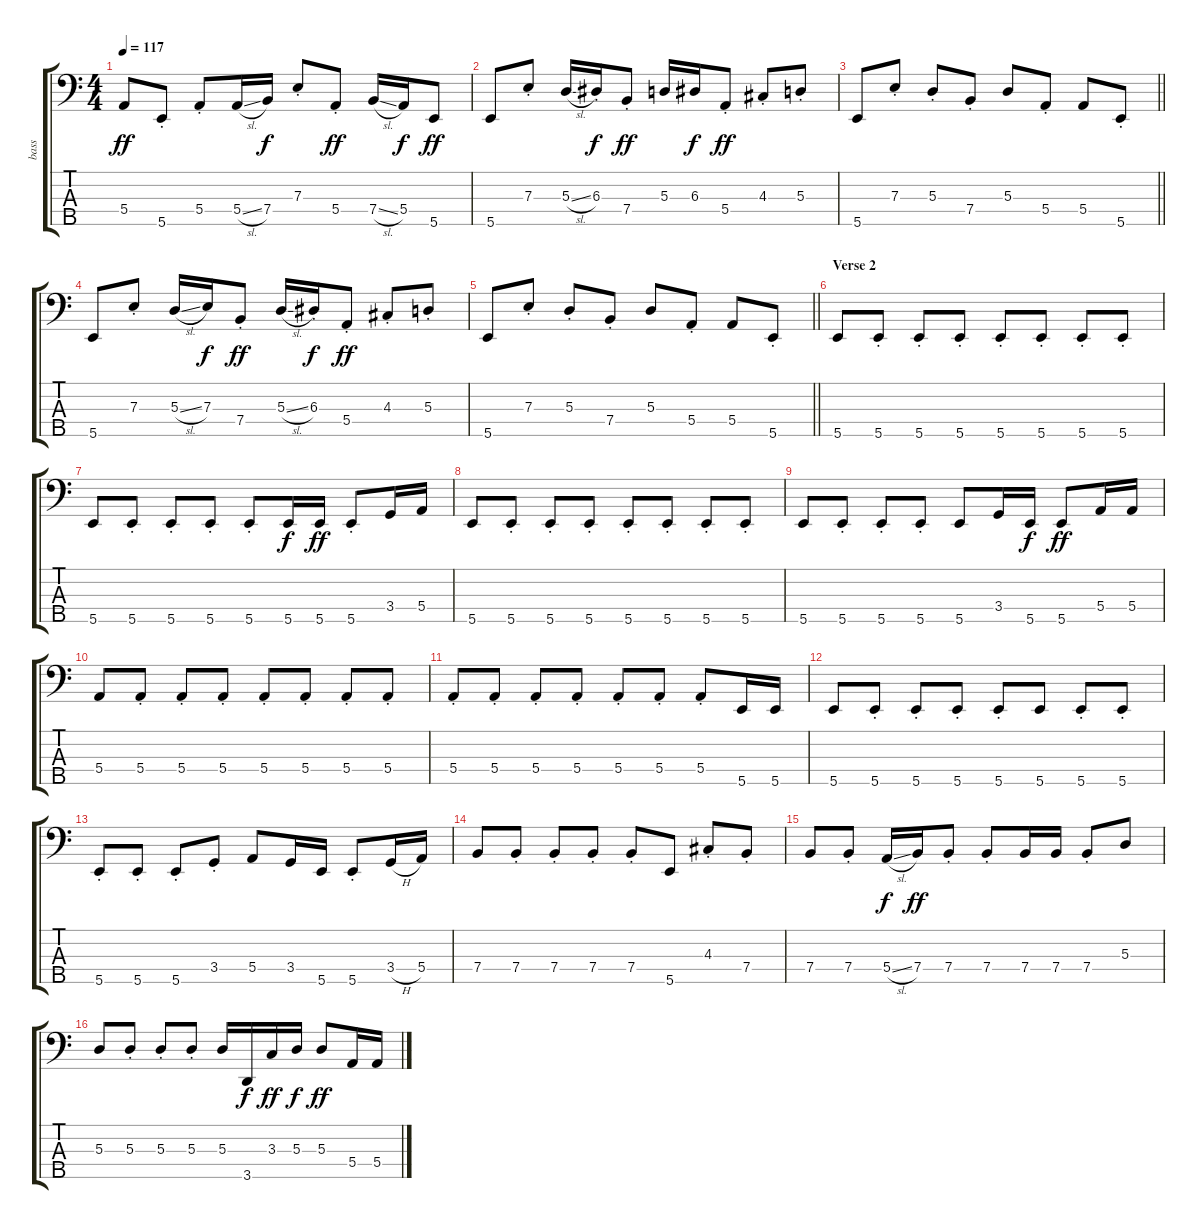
\track ("bass" "bass") {instrument synthbass1}
\staff {score tabs}
\tuning (G2 D2 A1 E1 B0) {hide}
\ts (4 4)
\tempo 117
\clef f4
\ks c
5.4.8{dy ff} 5.5{st}.8 5.4{st}.8 5.4{sl}.16 7.4.16{dy f} 7.3{st}.8 5.4{st}.8{dy ff} 7.4{sl}.16 5.4.16{dy f} 5.5.8{dy ff} |
5.5.8 7.3{st}.8 5.3{sl}.16 6.3{st}.16{dy f} 7.4{st}.8{dy ff} 5.3.16 6.3.16{dy f} 5.4{st}.8{dy ff} 4.3{st}.8{beam Up} 5.3{st}.8{beam Up} |
\barLineRight lightlight
5.5.8 7.3{st}.8 5.3{st}.8 7.4{st}.8 5.3.8 5.4{st}.8 5.4.8 5.5{st}.8 |
5.5.8 7.3{st}.8 5.3{sl}.16{beam Up} 7.3.16{dy f beam Up} 7.4{st}.8{dy ff beam Up} 5.3{sl}.16 6.3{st}.16{dy f} 5.4{st}.8{dy ff} 4.3{st}.8{beam Up} 5.3{st}.8{beam Up} |
\barLineRight lightlight
5.5.8 7.3{st}.8 5.3{st}.8 7.4{st}.8 5.3.8 5.4{st}.8 5.4.8 5.5{st}.8 |
\section ("" "Verse 2")
5.5.8 5.5{st}.8 5.5{st}.8 5.5{st}.8 5.5{st}.8 5.5{st}.8 5.5{st}.8 5.5{st}.8 |
5.5.8 5.5{st}.8 5.5{st}.8 5.5{st}.8 5.5{st}.8 5.5.16{dy f} 5.5.16{dy ff} 5.5{st}.8 3.4.16 5.4.16 |
5.5.8 5.5{st}.8 5.5{st}.8 5.5{st}.8 5.5{st}.8 5.5{st}.8 5.5{st}.8 5.5{st}.8 |
5.5.8 5.5{st}.8 5.5{st}.8 5.5{st}.8 5.5.8 3.4.16 5.5.16{dy f} 5.5{st}.8{dy ff} 5.4.16 5.4.16 |
5.4.8 5.4{st}.8 5.4{st}.8 5.4{st}.8 5.4{st}.8 5.4{st}.8 5.4{st}.8 5.4{st}.8 |
5.4{st}.8 5.4{st}.8 5.4{st}.8 5.4{st}.8 5.4{st}.8 5.4{st}.8 5.4{st}.8 5.5.16 5.5.16 |
5.5.8 5.5{st}.8 5.5{st}.8 5.5{st}.8 5.5{st}.8 5.5.8 5.5{st}.8 5.5{st}.8 |
5.5{st}.8 5.5{st}.8 5.5{st}.8 3.4{st}.8 5.4.8 3.4.16 5.5.16 5.5{st}.8 3.4{h}.16 5.4.16 |
7.4.8 7.4{st}.8 7.4{st}.8 7.4{st}.8 7.4{st}.8 5.5.8 4.3{st}.8 7.4{st}.8 |
7.4.8 7.4{st}.8 5.4{sl}.16{dy f} 7.4.16{dy ff} 7.4{st}.8 7.4{st}.8 7.4.16 7.4.16 7.4{st}.8 5.3.8 |
5.3.8{beam Up} 5.3{st}.8{beam Up} 5.3{st}.8{beam Up} 5.3{st}.8{beam Up} 5.3.16 3.5.16{dy f} 3.3.16{dy ff} 5.3.16{dy f} 5.3.8{dy ff} 5.4.16 5.4.16
